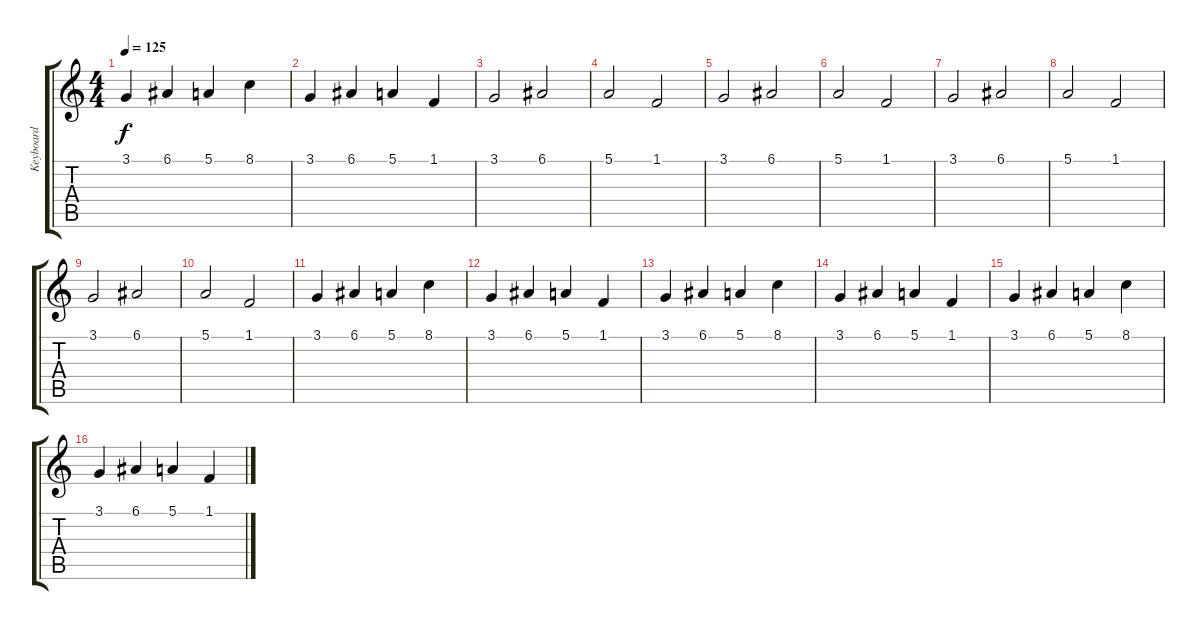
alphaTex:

\track ("Keyboard" "Keyboard") {instrument stringensemble1}
\staff {score tabs}
\tuning (E4 B3 G3 D3 A2 E2) {hide}
\ts (4 4)
\tempo 125
\clef g2
\ks c
3.1.4{dy f} 6.1.4 5.1.4 8.1.4 |
3.1.4 6.1.4 5.1.4 1.1.4 |
3.1.2 6.1.2 |
5.1.2 1.1.2 |
3.1.2 6.1.2 |
5.1.2 1.1.2 |
3.1.2 6.1.2 |
5.1.2 1.1.2 |
3.1.2 6.1.2 |
5.1.2 1.1.2 |
3.1.4 6.1.4 5.1.4 8.1.4 |
3.1.4 6.1.4 5.1.4 1.1.4 |
3.1.4 6.1.4 5.1.4 8.1.4 |
3.1.4 6.1.4 5.1.4 1.1.4 |
3.1.4 6.1.4 5.1.4 8.1.4 |
3.1.4 6.1.4 5.1.4 1.1.4
